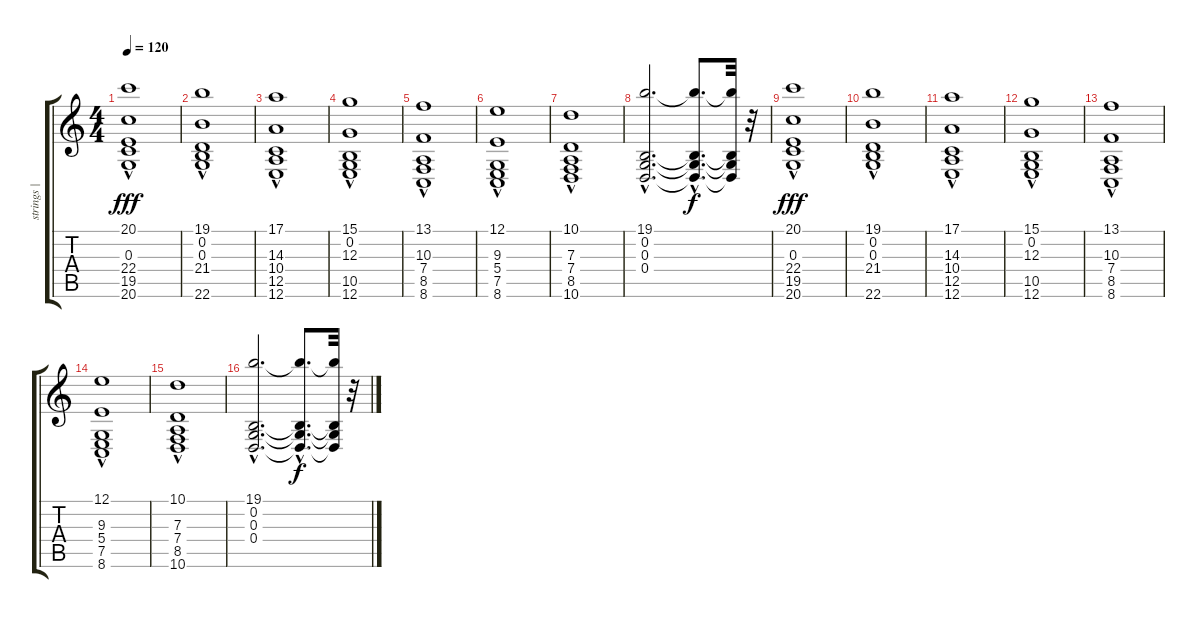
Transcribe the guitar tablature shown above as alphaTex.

\track ("strings | upper" "strings | ") {instrument synthstrings1}
\staff {score tabs}
\tuning (E4 B3 G3 D3 A2 E2) {hide}
\ts (4 4)
\tempo 120
\clef g2
\ks c
(20.1 0.3{hac} 22.4 19.5 20.6).1{dy fff} |
(19.1{hac} 0.2{hac} 0.3{hac} 21.4{hac} 22.6).1 |
(17.1 14.3 10.4{hac} 12.5 12.6{hac}).1 |
(15.1{hac} 0.2 12.3{hac} 10.5{hac} 12.6{hac}).1 |
(13.1 10.3 7.4{hac} 8.5 8.6{hac}).1 |
(12.1 9.3 5.4 7.5 8.6{hac}).1 |
(10.1{hac} 7.3{hac} 7.4{hac} 8.5 10.6{hac}).1 |
(19.1{hac} 0.2{hac} 0.3{hac} 0.4{hac}).2{d} (19.1{hac t} 0.2{hac t} 0.3{hac t} 0.4{hac t}).8{d dy f} (19.1{t} 0.2{t} 0.3{t} 0.4{t}).32 r.32 |
(20.1 0.3{hac} 22.4 19.5 20.6).1{dy fff} |
(19.1{hac} 0.2{hac} 0.3{hac} 21.4{hac} 22.6).1 |
(17.1 14.3 10.4{hac} 12.5 12.6{hac}).1 |
(15.1{hac} 0.2 12.3{hac} 10.5{hac} 12.6{hac}).1 |
(13.1 10.3 7.4{hac} 8.5 8.6{hac}).1 |
(12.1 9.3 5.4 7.5 8.6{hac}).1 |
(10.1{hac} 7.3{hac} 7.4{hac} 8.5 10.6{hac}).1 |
(19.1{hac} 0.2{hac} 0.3{hac} 0.4{hac}).2{d} (19.1{hac t} 0.2{hac t} 0.3{hac t} 0.4{hac t}).8{d dy f} (19.1{t} 0.2{t} 0.3{t} 0.4{t}).32 r.32
